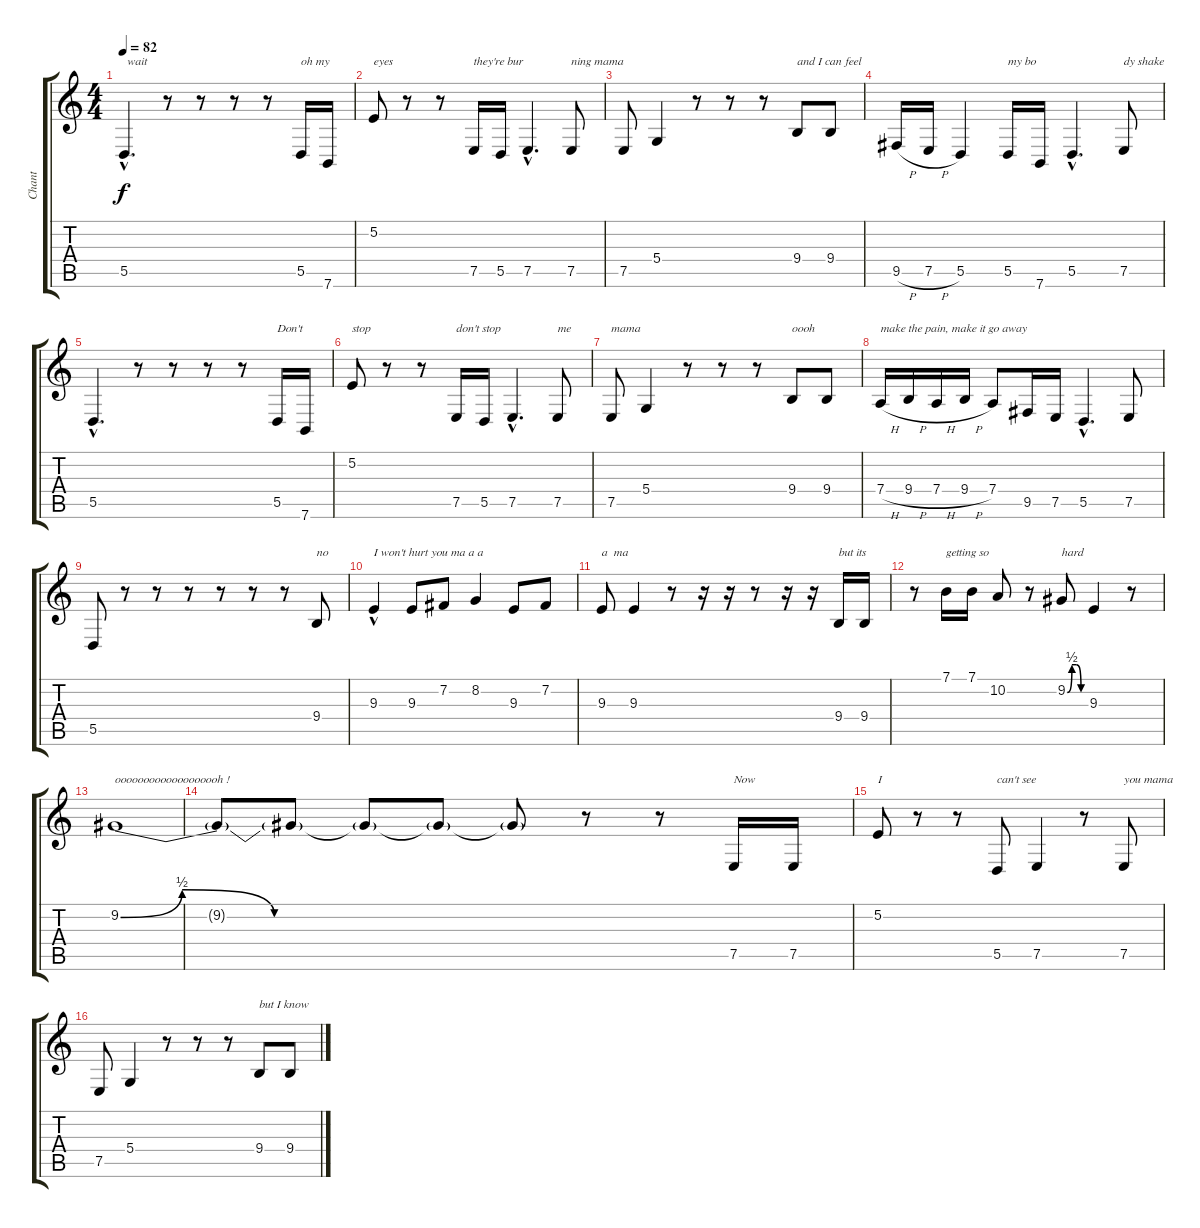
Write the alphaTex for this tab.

\track ("Chant" "Chant") {instrument lead8bassandlead}
\staff {score tabs}
\tuning (E4 B3 G3 D3 A2 E2) {hide}
\ts (4 4)
\tempo 82
\clef g2
\ks c
5.5{hac}.4{d txt " wait" dy f} r.8 r.8 r.8 r.8 5.5.16{txt "oh my"} 7.6.16 |
5.2.8{txt "eyes"} r.8 r.8 7.5.16{txt "they're bur"} 5.5.16 7.5{hac}.4{d} 7.5.8{txt "ning mama"} |
7.5.8 5.4.4 r.8 r.8 r.8 9.4.8{txt "and I can feel "} 9.4.8 |
9.5{h}.16 7.5{h}.16 5.5.4 5.5.16{txt "my bo"} 7.6.16 5.5{hac}.4{d} 7.5.8{txt "dy shake"} |
5.5{hac}.4{d} r.8 r.8 r.8 r.8 5.5.16{txt "Don't"} 7.6.16 |
5.2.8{txt "stop"} r.8 r.8 7.5.16{txt "don't stop "} 5.5.16 7.5{hac}.4{d} 7.5.8{txt "me "} |
7.5.8{txt "mama"} 5.4.4 r.8 r.8 r.8 9.4.8{txt "oooh "} 9.4.8 |
7.4{h}.16{txt "make the pain, make it go away"} 9.4{h}.16 7.4{h}.16 9.4{h}.16 7.4.8 9.5.16 7.5.16 5.5{hac}.4{d} 7.5.8 |
5.5.8 r.8 r.8 r.8 r.8 r.8 r.8 9.4.8{txt "no "} |
9.3{hac}.4{txt "I won't hurt you ma a a"} 9.3.8 7.2.8 8.2.4 9.3.8 7.2.8 |
9.3.8{txt "a  ma"} 9.3.4 r.8 r.16 r.16 r.8 r.16 r.16 9.4.16{txt "but its"} 9.4.16 |
r.8 7.1.16{txt "getting so"} 7.1.16 10.2.8 r.8 9.2{be (custom 0 0 15 2 30 2 45 0 60 0)}.8{txt "hard"} 9.3.4 r.8 |
9.2{be (custom 0 0 8 2 20 0 60 0)}.1{txt "ooooooooooooooooooh !"} |
9.2{t}.8 9.2{t}.8 9.2{t}.8 9.2{t}.8 9.2{t}.8 r.8 r.8 7.5.16{txt "Now "} 7.5.16 |
5.2.8{txt "I "} r.8 r.8 5.5.8{txt "can't see"} 7.5.4 r.8 7.5.8{txt "you mama"} |
7.5.8 5.4.4 r.8 r.8 r.8 9.4.8{txt "but I know "} 9.4.8
